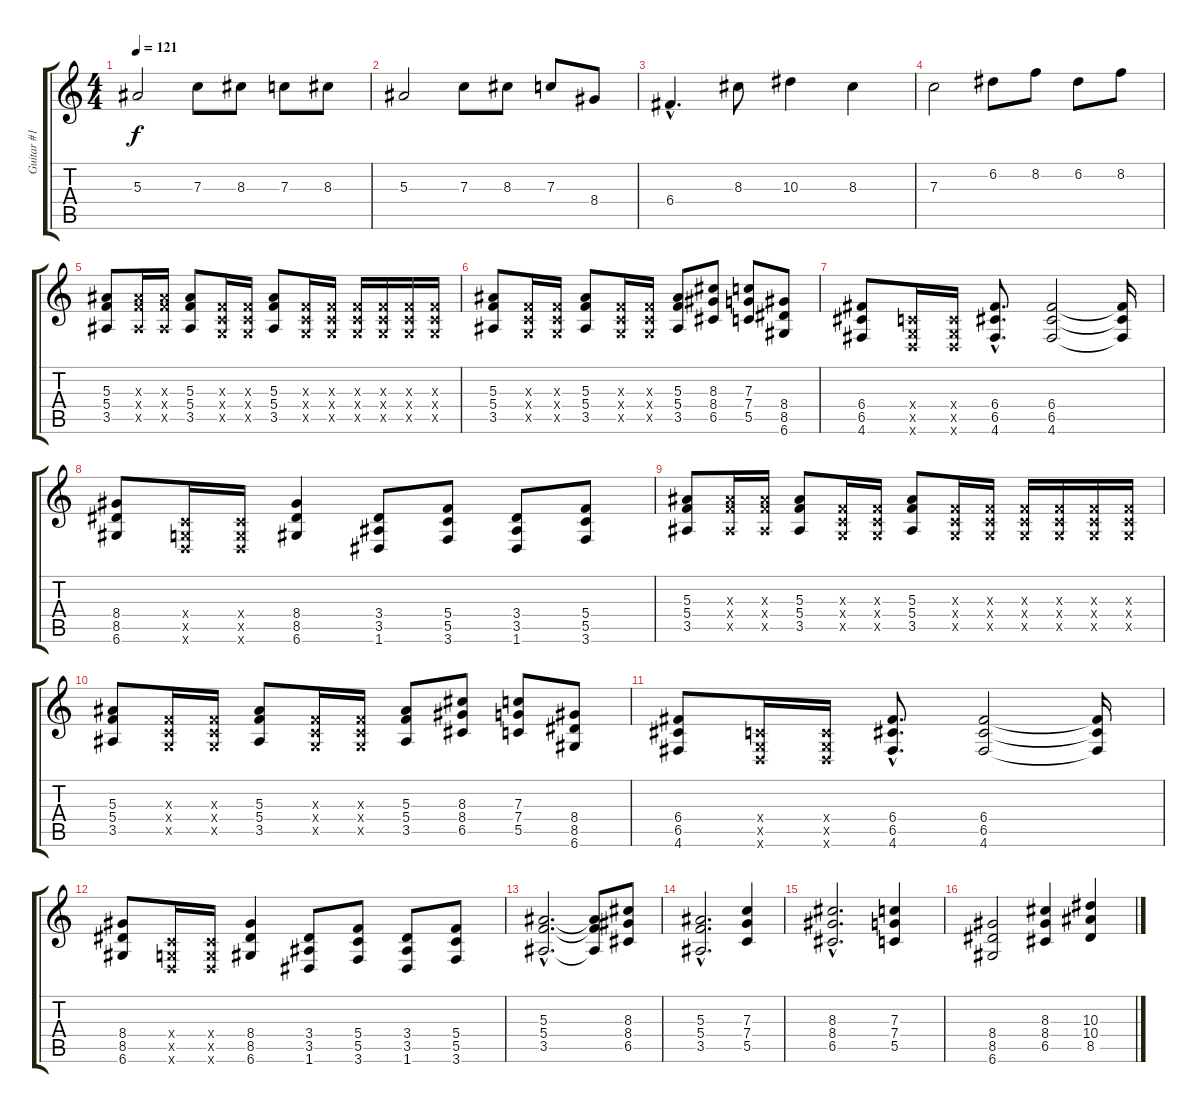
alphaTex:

\track ("Guitar #1" "Guitar #1") {instrument distortionguitar}
\staff {score tabs}
\tuning (D4 A3 F3 C3 G2 D2) {hide}
\ts (4 4)
\tempo 121
\clef g2
\ks c
5.3.2{dy f} 7.3.8 8.3.8 7.3.8 8.3.8 |
5.3.2 7.3.8 8.3.8 7.3.8 8.4.8 |
6.4{hac}.4{d} 8.3.8 10.3.4 8.3.4 |
7.3.2 6.2.8 8.2.8 6.2.8 8.2.8 |
(5.3 5.4 3.5).8 (5.3{x} 5.4{x} 3.5{x}).16 (5.3{x} 5.4{x} 3.5{x}).16 (5.3 5.4 3.5).8 (0.3{x} 0.4{x} 0.5{x}).16 (0.3{x} 0.4{x} 0.5{x}).16 (5.3 5.4 3.5).8 (0.3{x} 0.4{x} 0.5{x}).16 (0.3{x} 0.4{x} 0.5{x}).16 (0.3{x} 0.4{x} 0.5{x}).16 (0.3{x} 0.4{x} 0.5{x}).16 (0.3{x} 0.4{x} 0.5{x}).16 (0.3{x} 0.4{x} 0.5{x}).16 |
(5.3 5.4 3.5).8 (0.3{x} 0.4{x} 0.5{x}).16 (0.3{x} 0.4{x} 0.5{x}).16 (5.3 5.4 3.5).8 (0.3{x} 0.4{x} 0.5{x}).16 (0.3{x} 0.4{x} 0.5{x}).16 (5.3 5.4 3.5).8 (8.3 8.4 6.5).8 (7.3 7.4 5.5).8 (8.4 8.5 6.6).8 |
(6.4 6.5 4.6).8 (0.4{x} 0.5{x} 0.6{x}).16 (0.4{x} 0.5{x} 0.6{x}).16 (6.4{hac} 6.5{hac} 4.6{hac}).8{d} (6.4 6.5 4.6).2 (6.4{t} 6.5{t} 4.6{t}).16 |
(8.4 8.5 6.6).8 (0.4{x} 0.5{x} 0.6{x}).16 (0.4{x} 0.5{x} 0.6{x}).16 (8.4 8.5 6.6).4 (3.4 3.5 1.6).8 (5.4 5.5 3.6).8 (3.4 3.5 1.6).8 (5.4 5.5 3.6).8 |
(5.3 5.4 3.5).8 (5.3{x} 5.4{x} 3.5{x}).16 (5.3{x} 5.4{x} 3.5{x}).16 (5.3 5.4 3.5).8 (0.3{x} 0.4{x} 0.5{x}).16 (0.3{x} 0.4{x} 0.5{x}).16 (5.3 5.4 3.5).8 (0.3{x} 0.4{x} 0.5{x}).16 (0.3{x} 0.4{x} 0.5{x}).16 (0.3{x} 0.4{x} 0.5{x}).16 (0.3{x} 0.4{x} 0.5{x}).16 (0.3{x} 0.4{x} 0.5{x}).16 (0.3{x} 0.4{x} 0.5{x}).16 |
(5.3 5.4 3.5).8 (0.3{x} 0.4{x} 0.5{x}).16 (0.3{x} 0.4{x} 0.5{x}).16 (5.3 5.4 3.5).8 (0.3{x} 0.4{x} 0.5{x}).16 (0.3{x} 0.4{x} 0.5{x}).16 (5.3 5.4 3.5).8 (8.3 8.4 6.5).8 (7.3 7.4 5.5).8 (8.4 8.5 6.6).8 |
(6.4 6.5 4.6).8 (0.4{x} 0.5{x} 0.6{x}).16 (0.4{x} 0.5{x} 0.6{x}).16 (6.4{hac} 6.5{hac} 4.6{hac}).8{d} (6.4 6.5 4.6).2 (6.4{t} 6.5{t} 4.6{t}).16 |
(8.4 8.5 6.6).8 (0.4{x} 0.5{x} 0.6{x}).16 (0.4{x} 0.5{x} 0.6{x}).16 (8.4 8.5 6.6).4 (3.4 3.5 1.6).8 (5.4 5.5 3.6).8 (3.4 3.5 1.6).8 (5.4 5.5 3.6).8 |
(5.3{hac} 5.4{hac} 3.5{hac}).2{d} (5.3{t} 5.4{t} 3.5{t}).8 (8.3 8.4 6.5).8 |
(5.3{hac} 5.4{hac} 3.5{hac}).2{d} (7.3 7.4 5.5).4 |
(8.3{hac} 8.4{hac} 6.5{hac}).2{d} (7.3 7.4 5.5).4 |
(8.4 8.5 6.6).2 (8.3 8.4 6.5).4 (10.3 10.4 8.5).4
